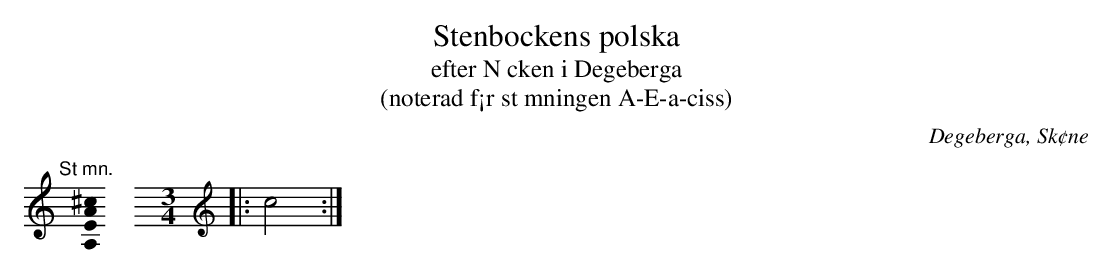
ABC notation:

X:1
T:Stenbockens polska
T:efter N cken i Degeberga
T:(noterad f¡r st mningen A-E-a-ciss)
O:Degeberga, Sk¢ne
U:o=+open+
M:none
K:A
[K:C]
"@-20,30 St mn."[A,EA^c]0 \
[M:3/4]\
[L:1/4]\
[K:C clef=treble]\
|: c2 :|
